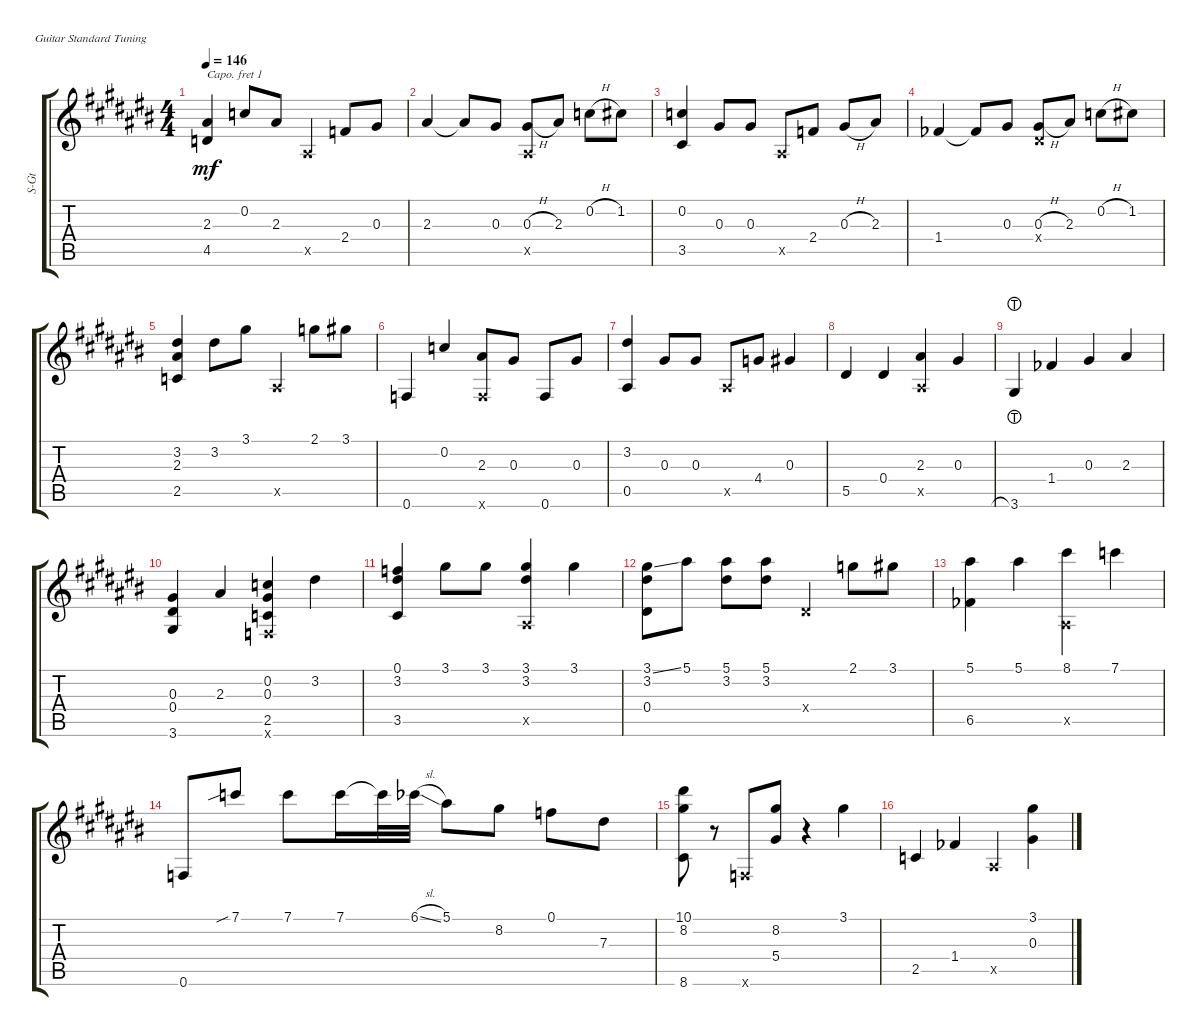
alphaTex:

\defaultSystemsLayout 4
\bracketExtendMode groupsimilarinstruments
\otherSystemsTrackNameOrientation horizontal
\track ("Steel Guitar" "S-Gt") {instrument acousticguitarsteel}
\staff {score tabs}
\capo 1
\tuning (E4 B3 G3 D3 A2 E2)
\ts (4 4)
\tempo 146
\clef g2
\ks c#
(2.3{acc forcenatural} 4.5{acc b}).4{dy mf beam Up} 0.2{acc forcenatural}.8{beam Up} 2.3{acc forcenatural}.8{beam Up} 0.5{x acc forcenatural}.4{beam Up} 2.4{acc forcenatural}.8{beam Up} 0.3{acc forcenatural}.8{beam Up} |
2.3{acc forcenatural}.4{beam Up} 2.3{t acc forcenatural}.8{beam Up} 0.3{acc forcenatural}.8{beam Up} (0.3{h acc forcenatural} 0.5{x acc forcenatural}).8{beam Up} 2.3{acc forcenatural}.8{beam Up} 0.2{h acc forcenatural}.8{beam Down} 1.2{acc forcenatural}.8{beam Down} |
(3.5{acc forcenatural} 0.2{acc forcenatural}).4{beam Up} 0.3{acc forcenatural}.8{beam Up} 0.3{acc forcenatural}.8{beam Up} 0.5{x acc forcenatural}.8{beam Up} 2.4{acc forcenatural}.8{beam Up} 0.3{h acc forcenatural}.8{beam Up} 2.3{acc forcenatural}.8{beam Up} |
1.4{acc b}.4{beam Up} 1.4{t acc b}.8{beam Up} 0.3{acc forcenatural}.8{beam Up} (0.3{h acc forcenatural} 0.4{x acc forcenatural}).8{beam Up} 2.3{acc forcenatural}.8{beam Up} 0.2{h acc forcenatural}.8{beam Down} 1.2{acc forcenatural}.8{beam Down} |
(3.2{acc forcenatural} 2.3{acc forcenatural} 2.5{acc forcenatural}).4{beam Up} 3.2{acc forcenatural}.8{beam Down} 3.1{acc forcenatural}.8{beam Down} 0.5{x acc forcenatural}.4{beam Up} 2.1{acc b}.8{beam Down} 3.1{acc forcenatural}.8{beam Down} |
0.6{acc forcenatural}.4{beam Up} 0.2{acc forcenatural}.4{beam Up} (2.3{acc forcenatural} 0.6{x acc forcenatural}).8{beam Up} 0.3{acc forcenatural}.8{beam Up} 0.6{acc forcenatural}.8{beam Up} 0.3{acc forcenatural}.8{beam Up} |
(3.2{acc forcenatural} 0.5{acc forcenatural}).4{beam Up} 0.3{acc forcenatural}.8{beam Up} 0.3{acc forcenatural}.8{beam Up} 0.5{x acc forcenatural}.8{beam Up} 4.4{acc b}.8{beam Up} 0.3{acc forcenatural}.4{beam Up} |
5.5{acc forcenatural}.4{beam Up} 0.4{acc forcenatural}.4{beam Up} (2.3{acc forcenatural} 0.5{x acc forcenatural}).4{beam Up} 0.3{acc forcenatural}.4{beam Up} |
3.6{lht acc forcenatural}.4{beam Up} 1.4{acc b}.4{beam Up} 0.3{acc forcenatural}.4{beam Up} 2.3{acc forcenatural}.4{beam Up} |
(0.3{acc forcenatural} 0.4{acc forcenatural} 3.6{acc forcenatural}).4{beam Up} 2.3{acc forcenatural}.4{beam Up} (0.3{acc forcenatural} 0.2{acc forcenatural} 2.5{acc forcenatural} 0.6{x acc forcenatural}).4{beam Up} 3.2{acc forcenatural}.4{beam Down} |
(3.2{acc forcenatural} 0.1{acc forcenatural} 3.5{acc forcenatural}).4{beam Up} 3.1{acc forcenatural}.8{beam Down} 3.1{acc forcenatural}.8{beam Down} (3.1{acc forcenatural} 3.2{acc forcenatural} 0.5{x acc forcenatural}).4{beam Up} 3.1{acc forcenatural}.4{beam Down} |
\scale
0.823824 (3.1{ss acc forcenatural} 3.2{acc forcenatural} 0.4{acc forcenatural}).8{beam Down} 5.1{acc forcenatural}.8{beam Down} (5.1{acc forcenatural} 3.2{acc forcenatural}).8{beam Down} (5.1{acc forcenatural} 3.2{acc forcenatural}).8{beam Down} 0.4{x acc forcenatural}.4{beam Up} 2.1{acc b}.8{beam Down} 3.1{acc forcenatural}.8{beam Down} |
\scale
0.804485 (5.1{acc forcenatural} 6.5{acc b}).4{beam Down} 5.1{acc forcenatural}.4{beam Down} (8.1{acc forcenatural} 0.5{x acc forcenatural}).4{beam Down} 7.1{acc forcenatural}.4{beam Down} |
\scale
1.37169 0.6{acc forcenatural}.8{beam Up} 7.1{sib acc forcenatural}.8{beam Up} 7.1{acc forcenatural}.8{beam Down} 7.1{acc forcenatural}.16{beam Down} 7.1{t acc forcenatural}.32{beam Down} 6.1{sl acc b}.32{beam Down} 5.1{acc forcenatural}.8{beam Down} 8.2{acc forcenatural}.8{beam Down} 0.1{acc forcenatural}.8{beam Down} 7.3{acc forcenatural}.8{beam Down} |
(10.1{acc forcenatural} 8.2{acc forcenatural} 8.6{acc forcenatural}).8{beam Down} r.8{beam Down} 0.6{x acc forcenatural}.8{beam Up} (5.4{acc forcenatural} 8.2{acc forcenatural}).8{beam Up} r.4{beam Up} 3.1{acc forcenatural}.4{beam Down} |
2.5{acc forcenatural}.4{beam Up} 1.4{acc b}.4{beam Up} 0.5{x acc forcenatural}.4{beam Up} (0.3{acc forcenatural} 3.1{acc forcenatural}).4{beam Down}
